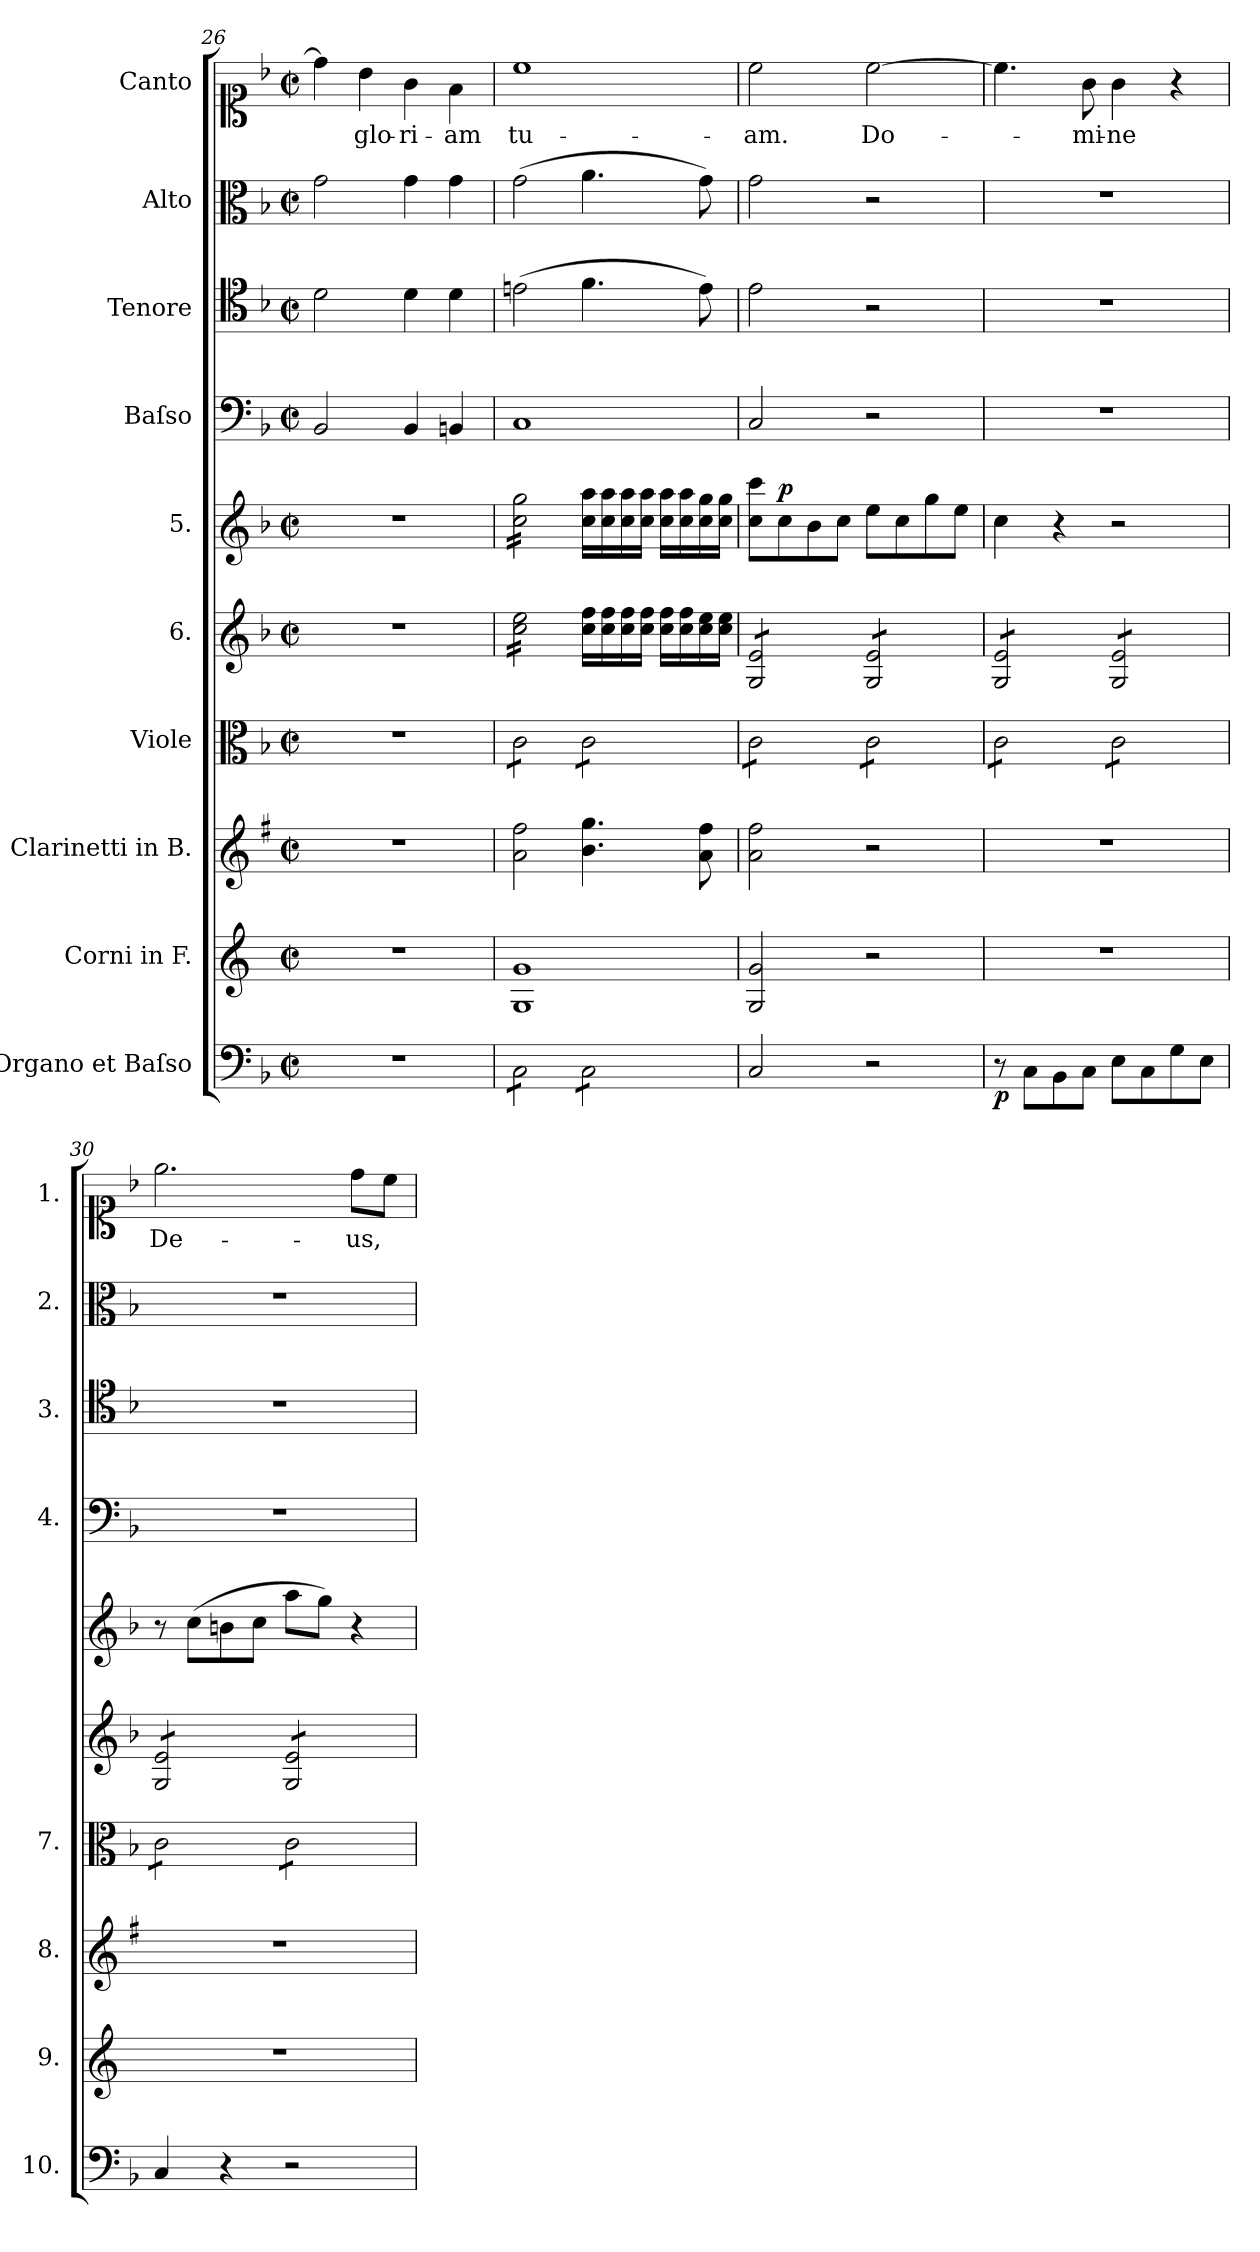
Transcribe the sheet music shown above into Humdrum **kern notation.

**kern	**dynam	**kern	**kern	**kern	**kern	**kern	**dynam	**kern	**kern	**kern	**kern	**text
*part10	*part10	*part9	*part8	*part7	*part6	*part5	*part5	*part4	*part3	*part2	*part1	*part1
*staff10	*staff10	*staff9	*staff8	*staff7	*staff6	*staff5	*staff5	*staff4	*staff3	*staff2	*staff1	*staff1
*I"Organo et Baſso	*	*I"Corni in F.	*I"Clarinetti in B.	*I"Viole	*I"6.	*I"5.	*	*I"Baſso	*I"Tenore	*I"Alto	*I"Canto	*
*I'10.	*	*I'9.	*I'8.	*I'7.	*	*	*	*I'4.	*I'3.	*I'2.	*I'1.	*
*clefF4	*	*clefG2	*clefG2	*clefC3	*clefG2	*clefG2	*	*clefF4	*clefC4	*clefC3	*clefC1	*
*	*	*ITrd4c7	*ITrd1c2	*	*	*	*	*	*	*	*	*
*k[b-]	*	*k[b-]	*k[b-]	*k[b-]	*k[b-]	*k[b-]	*	*k[b-]	*k[b-]	*k[b-]	*k[b-]	*
*M2/2	*	*M2/2	*M2/2	*M2/2	*M2/2	*M2/2	*	*M2/2	*M2/2	*M2/2	*M2/2	*
*met(c|)	*	*met(c|)	*met(c|)	*met(c|)	*met(c|)	*met(c|)	*	*met(c|)	*met(c|)	*met(c|)	*met(c|)	*
=26	=26	=26	=26	=26	=26	=26	=26	=26	=26	=26	=26	=26
1r	.	1r	1r	1r	1r	1r	.	2BB-/	2d\	2g\	4dd\]	.
.	.	.	.	.	.	.	.	.	.	.	4b-\	glo-
.	.	.	.	.	.	.	.	4BB-/	4d\	4g\	4g\	-ri-
.	.	.	.	.	.	.	.	4BBn/	4d\	4g\	4f\	-am
=27	=27	=27	=27	=27	=27	=27	=27	=27	=27	=27	=27	=27
*tremolo	*	*	*	*	*	*	*	*	*	*	*	*
*	*	*	*	*tremolo	*	*	*	*	*	*	*	*
*	*	*	*	*	*tremolo	*	*	*	*	*	*	*
*	*	*	*	*	*	*tremolo	*	*	*	*	*	*
8C\L	.	1C 1c	2g\ 2ee\	8c\L	16cc\ 16ee\LL	16cc\ 16gg\LL	.	1C	(2en\	(2g\	1cc	tu-
.	.	.	.	.	16cc\ 16ee\	16cc\ 16gg\	.	.	.	.	.	.
8C\	.	.	.	8c\	16cc\ 16ee\	16cc\ 16gg\	.	.	.	.	.	.
.	.	.	.	.	16cc\ 16ee\	16cc\ 16gg\	.	.	.	.	.	.
8C\	.	.	.	8c\	16cc\ 16ee\	16cc\ 16gg\	.	.	.	.	.	.
.	.	.	.	.	16cc\ 16ee\	16cc\ 16gg\	.	.	.	.	.	.
8C\J	.	.	.	8c\J	16cc\ 16ee\	16cc\ 16gg\	.	.	.	.	.	.
.	.	.	.	.	16cc\ 16ee\JJ	16cc\ 16gg\JJ	.	.	.	.	.	.
*	*	*	*	*	*	*Xtremolo	*	*	*	*	*	*
*	*	*	*	*	*Xtremolo	*	*	*	*	*	*	*
8C\L	.	.	4.a\ 4.ff\	8c\L	16cc\ 16ff\LL	16cc\ 16aa\LL	.	.	4.f\	4.a\	.	.
.	.	.	.	.	16cc\ 16ff\	16cc\ 16aa\	.	.	.	.	.	.
8C\	.	.	.	8c\	16cc\ 16ff\	16cc\ 16aa\	.	.	.	.	.	.
.	.	.	.	.	16cc\ 16ff\JJ	16cc\ 16aa\JJ	.	.	.	.	.	.
8C\	.	.	.	8c\	16cc\ 16ff\LL	16cc\ 16aa\LL	.	.	.	.	.	.
.	.	.	.	.	16cc\ 16ff\	16cc\ 16aa\	.	.	.	.	.	.
8C\J	.	.	8g\ 8ee\	8c\J	16cc\ 16ee\	16cc\ 16gg\	.	.	8e\)	8g\)	.	.
*Xtremolo	*	*	*	*	*	*	*	*	*	*	*	*
.	.	.	.	.	16cc\ 16ee\JJ	16cc\ 16gg\JJ	.	.	.	.	.	.
=28	=28	=28	=28	=28	=28	=28	=28	=28	=28	=28	=28	=28
*	*	*	*	*	*tremolo	*	*	*	*	*	*	*
2C/	.	2C/ 2c/	2g\ 2ee\	8c\L	8G/ 8e/L	8cc\ 8ccc\L	.	2C/	2e\	2g\	2cc\	-am.
!	!	!	!	!	!	!	!LO:DY:a	!	!	!	!	!
.	.	.	.	8c\	8G/ 8e/	8cc\	p	.	.	.	.	.
.	.	.	.	8c\	8G/ 8e/	8b-\	.	.	.	.	.	.
.	.	.	.	8c\J	8G/ 8e/J	8cc\J	.	.	.	.	.	.
2r	.	2r	2r	8c\L	8G/ 8e/L	8ee\L	.	2r	2r	2r	[2cc\	Do-
.	.	.	.	8c\	8G/ 8e/	8cc\	.	.	.	.	.	.
.	.	.	.	8c\	8G/ 8e/	8gg\	.	.	.	.	.	.
.	.	.	.	8c\J	8G/ 8e/J	8ee\J	.	.	.	.	.	.
=29	=29	=29	=29	=29	=29	=29	=29	=29	=29	=29	=29	=29
8r	p	1r	1r	8c\L	8G/ 8e/L	4cc\	.	1r	1r	1r	4.cc\]	.
8C\L	.	.	.	8c\	8G/ 8e/	.	.	.	.	.	.	.
8BB-\	.	.	.	8c\	8G/ 8e/	4r	.	.	.	.	.	.
8C\J	.	.	.	8c\J	8G/ 8e/J	.	.	.	.	.	8g\	-mi-
8E\L	.	.	.	8c\L	8G/ 8e/L	2r	.	.	.	.	4g\	-ne
8C\	.	.	.	8c\	8G/ 8e/	.	.	.	.	.	.	.
8G\	.	.	.	8c\	8G/ 8e/	.	.	.	.	.	4r	.
8E\J	.	.	.	8c\J	8G/ 8e/J	.	.	.	.	.	.	.
=30	=30	=30	=30	=30	=30	=30	=30	=30	=30	=30	=30	=30
4C/	.	1r	1r	8c\L	8G/ 8e/L	8r	.	1r	1r	1r	2.ee\	De-
.	.	.	.	8c\	8G/ 8e/	(8cc\L	.	.	.	.	.	.
4r	.	.	.	8c\	8G/ 8e/	8bn\	.	.	.	.	.	.
.	.	.	.	8c\J	8G/ 8e/J	8cc\J	.	.	.	.	.	.
2r	.	.	.	8c\L	8G/ 8e/L	8aa\L	.	.	.	.	.	.
.	.	.	.	8c\	8G/ 8e/	8gg\J)	.	.	.	.	.	.
.	.	.	.	8c\	8G/ 8e/	4r	.	.	.	.	8dd\L	-us,
.	.	.	.	8c\J	8G/ 8e/J	.	.	.	.	.	8cc\J	.
*	*	*	*	*	*Xtremolo	*	*	*	*	*	*	*
*	*	*	*	*Xtremolo	*	*	*	*	*	*	*	*
=	=	=	=	=	=	=	=	=	=	=	=	=
*-	*-	*-	*-	*-	*-	*-	*-	*-	*-	*-	*-	*-
